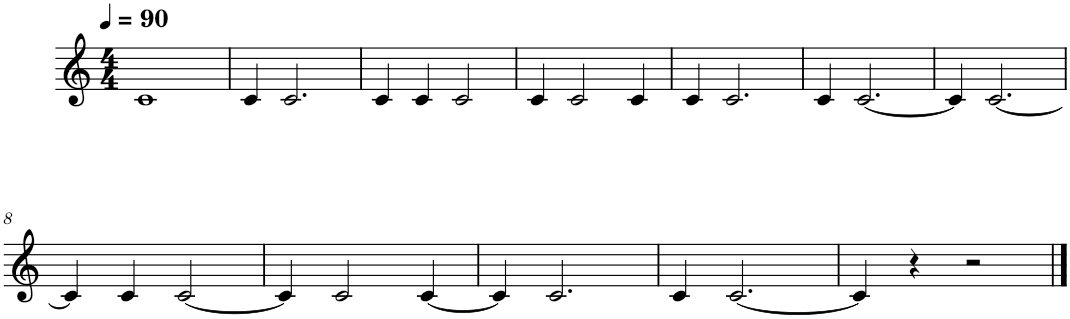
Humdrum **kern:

**kern
*part1
*staff1
*I"Piano
*I'Pno.
*clefG2
*k[]
*M4/4
*MM90
=1
1c
=2
4c/
2.c/
=3
4c/
4c/
2c/
=4
4c/
2c/
4c/
=5
4c/
2.c/
=6
4c/
[2.c/
=7
4c/]
[2.c/
!!LO:LB:g=z
=8
4c/]
4c/
[2c/
=9
4c/]
2c/
[4c/
=10
4c/]
2.c/
=11
4c/
[2.c/
=12
4c/]
4r
2r
==
*-
